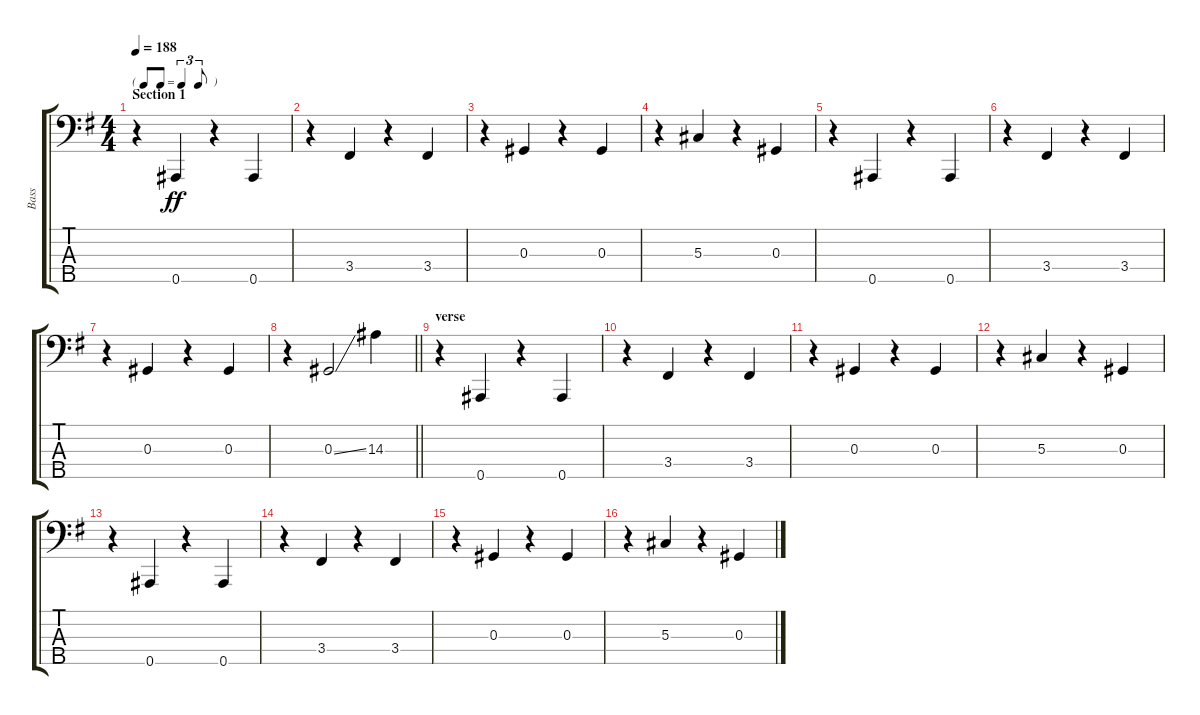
\track ("Bass" "Bass") {instrument electricbassfinger}
\staff {score tabs}
\tuning (Gb2 Db2 Ab1 Eb1 Bb0) {hide}
\ts (4 4)
\tf triplet8th
\section ("" "Section 1")
\tempo 188
\clef f4
\ks g
r.4{dy ff} 0.5.4 r.4 0.5.4 |
r.4 3.4.4 r.4 3.4.4 |
r.4 0.3.4 r.4 0.3.4 |
r.4 5.3.4 r.4 0.3.4 |
r.4 0.5.4 r.4 0.5.4 |
r.4 3.4.4 r.4 3.4.4 |
r.4 0.3.4 r.4 0.3.4 |
\barLineRight lightlight
r.4 0.3{ss}.2 14.3.4 |
\section ("" "verse")
r.4 0.5.4 r.4 0.5.4 |
r.4 3.4.4 r.4 3.4.4 |
r.4 0.3.4 r.4 0.3.4 |
r.4 5.3.4 r.4 0.3.4 |
r.4 0.5.4 r.4 0.5.4 |
r.4 3.4.4 r.4 3.4.4 |
r.4 0.3.4 r.4 0.3.4 |
r.4 5.3.4 r.4 0.3.4
